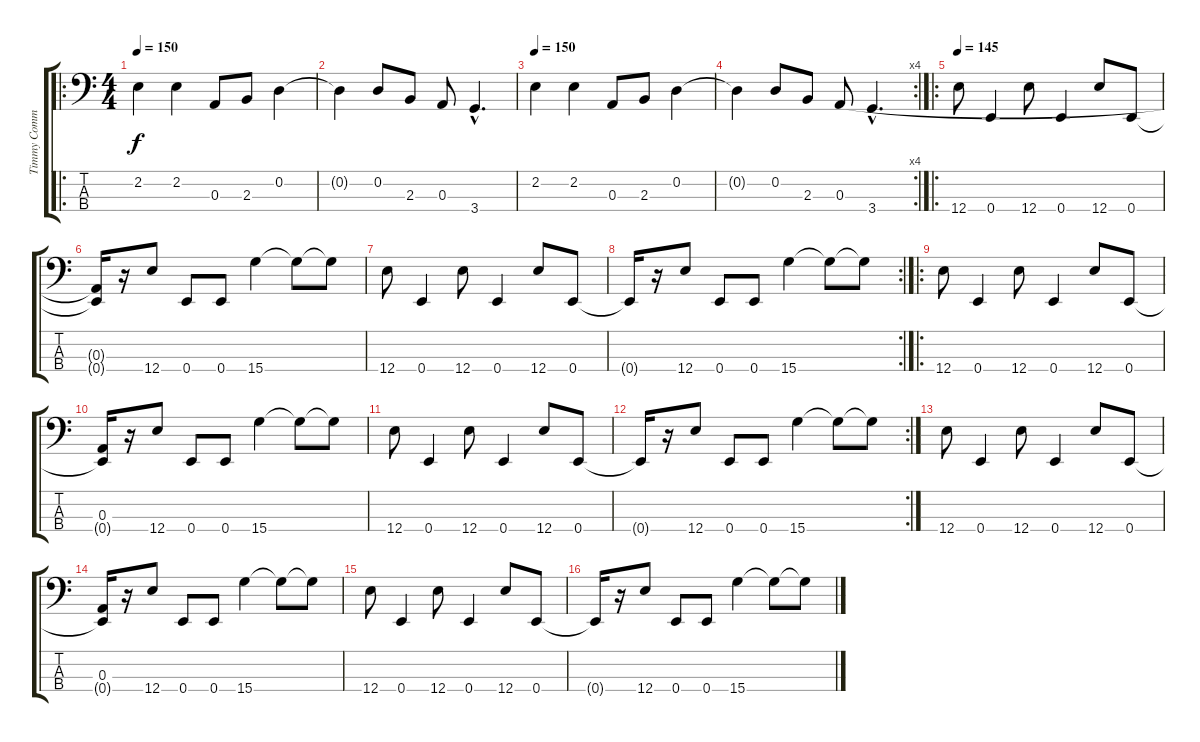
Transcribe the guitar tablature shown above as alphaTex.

\track ("Timmy Commerford" "Timmy Comm") {instrument electricbassfinger}
\staff {score tabs}
\tuning (G2 D2 A1 E1) {hide}
\ro
\ts (4 4)
\tempo 150
\clef f4
\ks c
2.2.4{dy f} 2.2.4 0.3.8 2.3.8 0.2.4 |
0.2{t}.4 0.2.8 2.3.8 0.3.8 3.4{hac}.4{d} |
\tempo 150
2.2.4 2.2.4 0.3.8 2.3.8 0.2.4 |
\rc 4
0.2{t}.4 0.2.8 2.3.8 0.3.8 3.4{hac}.4{d} |
\ro
\tempo 145
12.4.8 0.4.4 12.4.8 0.4.4 12.4.8 0.4.8 |
(0.3{t} 0.4{t}).16 r.16 12.4.8 0.4.8 0.4.8 15.4.4 15.4{t}.8 15.4{t}.8 |
12.4.8 0.4.4 12.4.8 0.4.4 12.4.8 0.4.8 |
\rc 2
0.4{t}.16 r.16 12.4.8 0.4.8 0.4.8 15.4.4 15.4{t}.8 15.4{t}.8 |
\ro
12.4.8 0.4.4 12.4.8 0.4.4 12.4.8 0.4.8 |
(0.3 0.4{t}).16 r.16 12.4.8 0.4.8 0.4.8 15.4.4 15.4{t}.8 15.4{t}.8 |
12.4.8 0.4.4 12.4.8 0.4.4 12.4.8 0.4.8 |
\rc 2
0.4{t}.16 r.16 12.4.8 0.4.8 0.4.8 15.4.4 15.4{t}.8 15.4{t}.8 |
12.4.8 0.4.4 12.4.8 0.4.4 12.4.8 0.4.8 |
(0.3 0.4{t}).16 r.16 12.4.8 0.4.8 0.4.8 15.4.4 15.4{t}.8 15.4{t}.8 |
12.4.8 0.4.4 12.4.8 0.4.4 12.4.8 0.4.8 |
0.4{t}.16 r.16 12.4.8 0.4.8 0.4.8 15.4.4 15.4{t}.8 15.4{t}.8
